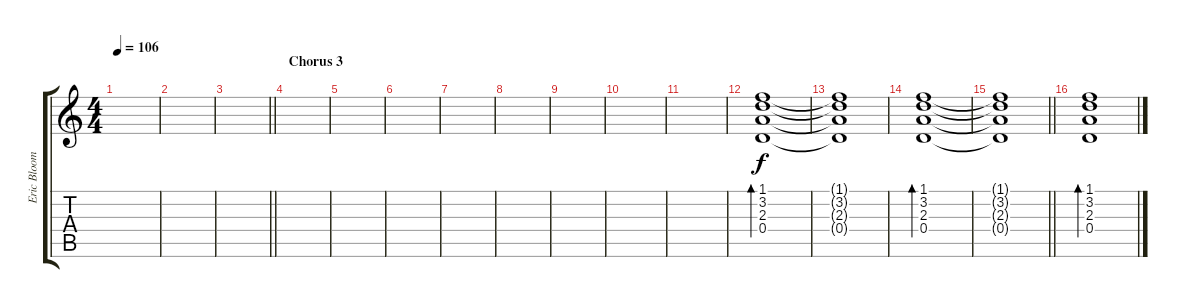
\track ("Eric Bloom (Guitar)" "Eric Bloom") {instrument electricguitarclean}
\staff {score tabs}
\tuning (E4 B3 G3 D3 A2 E2) {hide}
\ts (4 4)
\tempo 106
\clef g2
\ks c
|
|
\barLineRight lightlight
|
\section ("" "Chorus 3")
|
|
|
|
|
|
|
|
(1.1 3.2 2.3 0.4).1{bd 240} |
(1.1{t} 3.2{t} 2.3{t} 0.4{t}).1 |
(1.1 3.2 2.3 0.4).1{bd 240} |
\barLineRight lightlight
(1.1{t} 3.2{t} 2.3{t} 0.4{t}).1 |
(1.1 3.2 2.3 0.4).1{bd 240}
